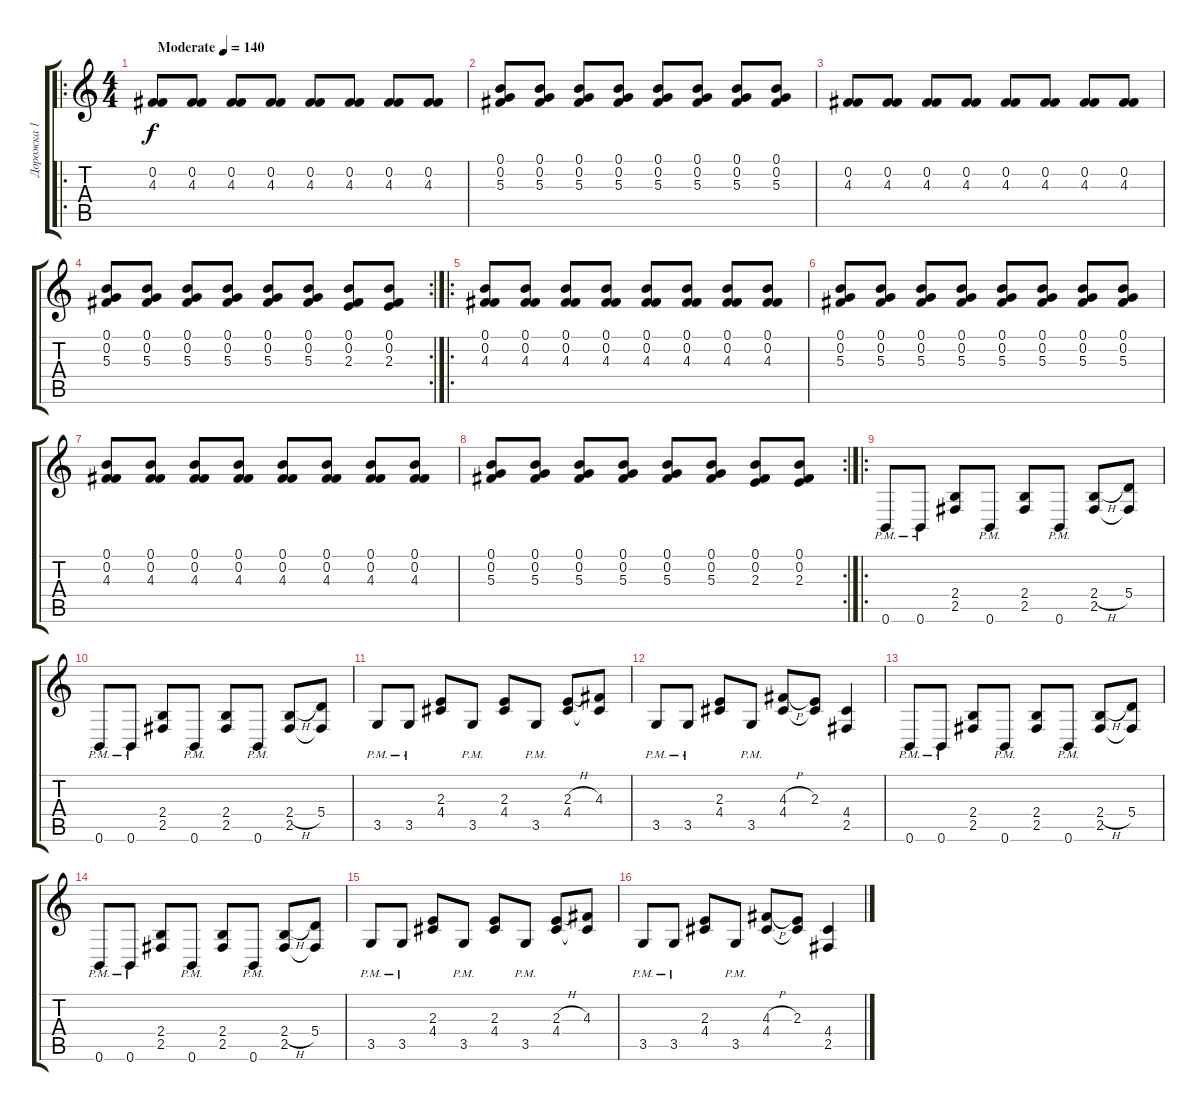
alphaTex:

\track ("Дорожка 1" "Дорожка 1") {instrument distortionguitar}
\staff {score tabs}
\tuning (B3 Gb3 D3 A2 E2 B1) {hide}
\ro
\ts (4 4)
\tempo (140 "Moderate")
\clef g2
\ks c
(0.2 4.3).8{dy f instrument distortionguitar} (0.2 4.3).8 (0.2 4.3).8 (0.2 4.3).8 (0.2 4.3).8 (0.2 4.3).8 (0.2 4.3).8 (0.2 4.3).8 |
(0.1 0.2 5.3).8 (0.1 0.2 5.3).8 (0.1 0.2 5.3).8 (0.1 0.2 5.3).8 (0.1 0.2 5.3).8 (0.1 0.2 5.3).8 (0.1 0.2 5.3).8 (0.1 0.2 5.3).8 |
(0.2 4.3).8 (0.2 4.3).8 (0.2 4.3).8 (0.2 4.3).8 (0.2 4.3).8 (0.2 4.3).8 (0.2 4.3).8 (0.2 4.3).8 |
\rc 2
(0.1 0.2 5.3).8 (0.1 0.2 5.3).8 (0.1 0.2 5.3).8 (0.1 0.2 5.3).8 (0.1 0.2 5.3).8 (0.1 0.2 5.3).8 (0.1 0.2 2.3).8 (0.1 0.2 2.3).8 |
\ro
(0.1 0.2 4.3).8 (0.1 0.2 4.3).8 (0.1 0.2 4.3).8 (0.1 0.2 4.3).8 (0.1 0.2 4.3).8 (0.1 0.2 4.3).8 (0.1 0.2 4.3).8 (0.1 0.2 4.3).8 |
(0.1 0.2 5.3).8 (0.1 0.2 5.3).8 (0.1 0.2 5.3).8 (0.1 0.2 5.3).8 (0.1 0.2 5.3).8 (0.1 0.2 5.3).8 (0.1 0.2 5.3).8 (0.1 0.2 5.3).8 |
(0.1 0.2 4.3).8 (0.1 0.2 4.3).8 (0.1 0.2 4.3).8 (0.1 0.2 4.3).8 (0.1 0.2 4.3).8 (0.1 0.2 4.3).8 (0.1 0.2 4.3).8 (0.1 0.2 4.3).8 |
\rc 2
(0.1 0.2 5.3).8 (0.1 0.2 5.3).8 (0.1 0.2 5.3).8 (0.1 0.2 5.3).8 (0.1 0.2 5.3).8 (0.1 0.2 5.3).8 (0.1 0.2 2.3).8 (0.1 0.2 2.3).8 |
\ro
0.6{pm}.8 0.6{pm}.8 (2.4 2.5).8 0.6{pm}.8 (2.4 2.5).8 0.6{pm}.8 (2.4{h} 2.5).8 (5.4 2.5{t}).8 |
0.6{pm}.8 0.6{pm}.8 (2.4 2.5).8 0.6{pm}.8 (2.4 2.5).8 0.6{pm}.8 (2.4{h} 2.5).8 (5.4 2.5{t}).8 |
3.5{pm}.8 3.5{pm}.8 (2.3 4.4).8 3.5{pm}.8 (2.3 4.4).8 3.5{pm}.8 (2.3{h} 4.4).8 (4.3 4.4{t}).8 |
3.5{pm}.8 3.5{pm}.8 (2.3 4.4).8 3.5{pm}.8 (4.3{h} 4.4).8 (2.3 4.4{t}).8 (4.4 2.5).4 |
0.6{pm}.8 0.6{pm}.8 (2.4 2.5).8 0.6{pm}.8 (2.4 2.5).8 0.6{pm}.8 (2.4{h} 2.5).8 (5.4 2.5{t}).8 |
0.6{pm}.8 0.6{pm}.8 (2.4 2.5).8 0.6{pm}.8 (2.4 2.5).8 0.6{pm}.8 (2.4{h} 2.5).8 (5.4 2.5{t}).8 |
3.5{pm}.8 3.5{pm}.8 (2.3 4.4).8 3.5{pm}.8 (2.3 4.4).8 3.5{pm}.8 (2.3{h} 4.4).8 (4.3 4.4{t}).8 |
3.5{pm}.8 3.5{pm}.8 (2.3 4.4).8 3.5{pm}.8 (4.3{h} 4.4).8 (2.3 4.4{t}).8 (4.4 2.5).4
